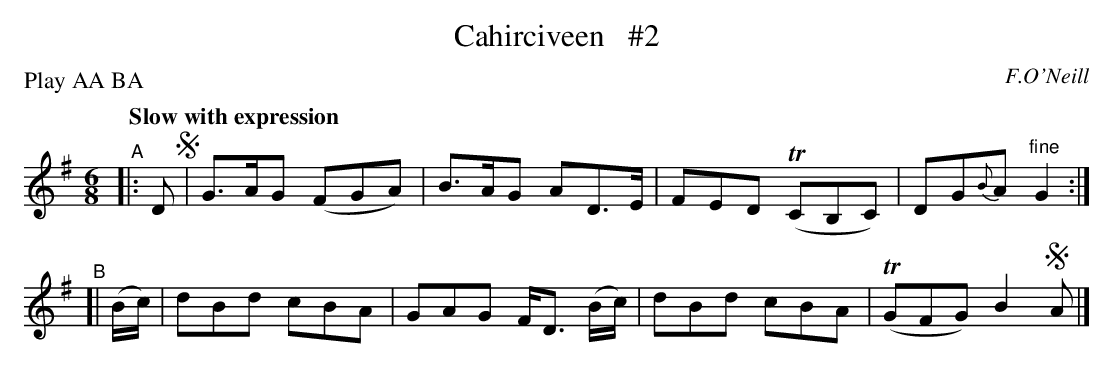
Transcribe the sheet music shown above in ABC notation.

X:1
T: Cahirciveen   #2
Q: "Slow with expression"
O: F.O'Neill
P: Play AA BA
M: 6/8
L: 1/8
K: G
"^A"|: D !segno!| G>AG (FGA) | B>AG AD>E | FED (TCB,C) | DG{B}A "^fine"G2 :|
"^B"[| (B/c/) | dBd cBA | GAG F<D (B/c/) | dBd cBA | (TGFG) B2!segno!A |]
